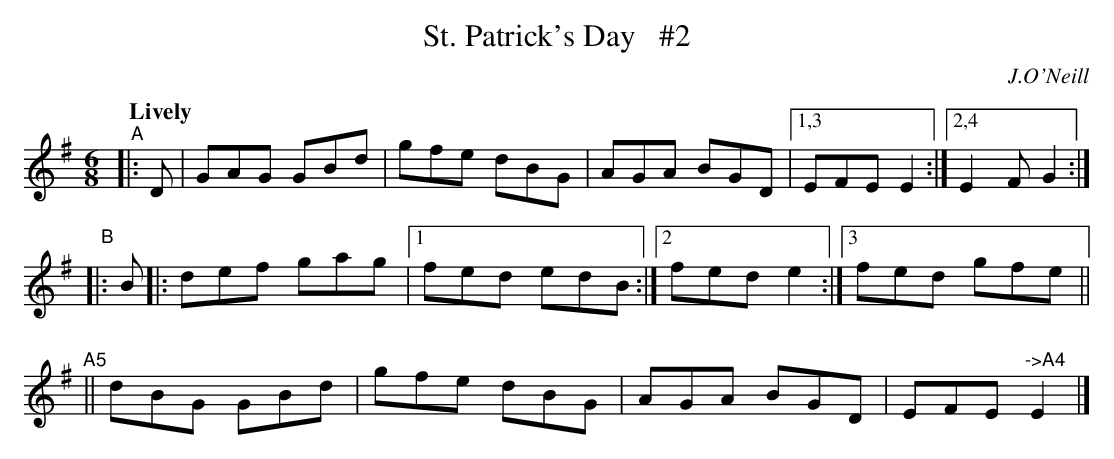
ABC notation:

X:1
T: St. Patrick's Day   #2
O: J.O'Neill
Q: "Lively"
M: 6/8
L: 1/8
K:G
"^A"|: D | GAG GBd | gfe dBG | AGA BGD |[1,3 EFE E2 :|[2,4 E2F G2 :|
"^B"\
|: B \
|: def gag |[1 fed edB :|[2 fed e2 :|[3 fed gfe ||
"^A5"|| dBG GBd | gfe dBG | AGA BGD | EFE "^->A4"E2 |]
